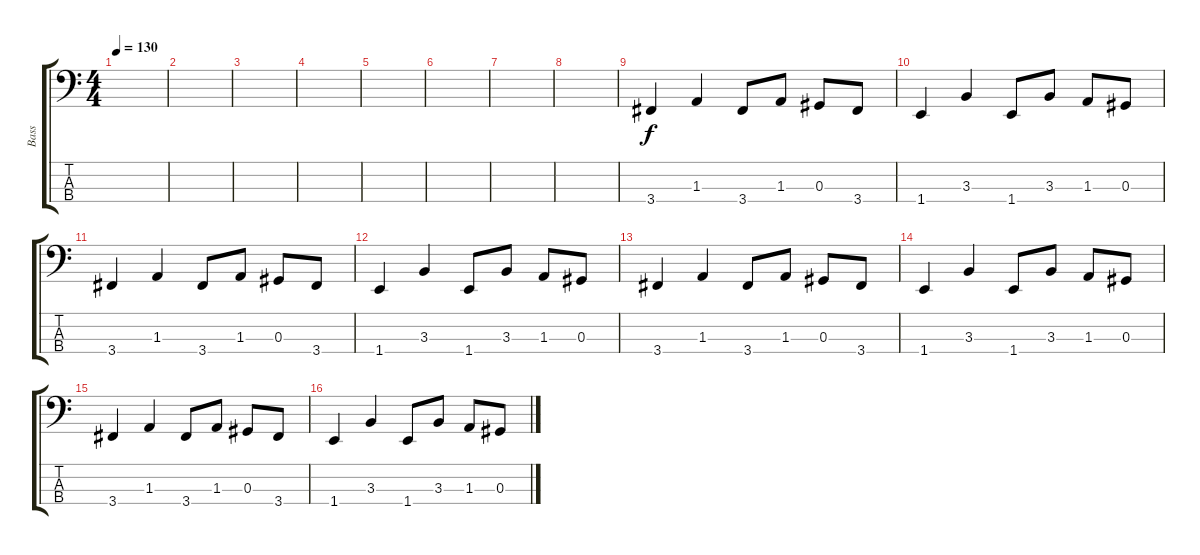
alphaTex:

\track ("Bass" "Bass") {instrument electricbassfinger}
\staff {score tabs}
\tuning (Gb2 Db2 Ab1 Eb1) {hide}
\ts (4 4)
\tempo 130
\clef f4
\ks c
|
|
|
|
|
|
|
|
3.4.4 1.3.4 3.4.8 1.3.8 0.3.8 3.4.8 |
1.4.4 3.3.4 1.4.8 3.3.8 1.3.8 0.3.8 |
3.4.4 1.3.4 3.4.8 1.3.8 0.3.8 3.4.8 |
1.4.4 3.3.4 1.4.8 3.3.8 1.3.8 0.3.8 |
3.4.4 1.3.4 3.4.8 1.3.8 0.3.8 3.4.8 |
1.4.4 3.3.4 1.4.8 3.3.8 1.3.8 0.3.8 |
3.4.4 1.3.4 3.4.8 1.3.8 0.3.8 3.4.8 |
1.4.4 3.3.4 1.4.8 3.3.8 1.3.8 0.3.8
